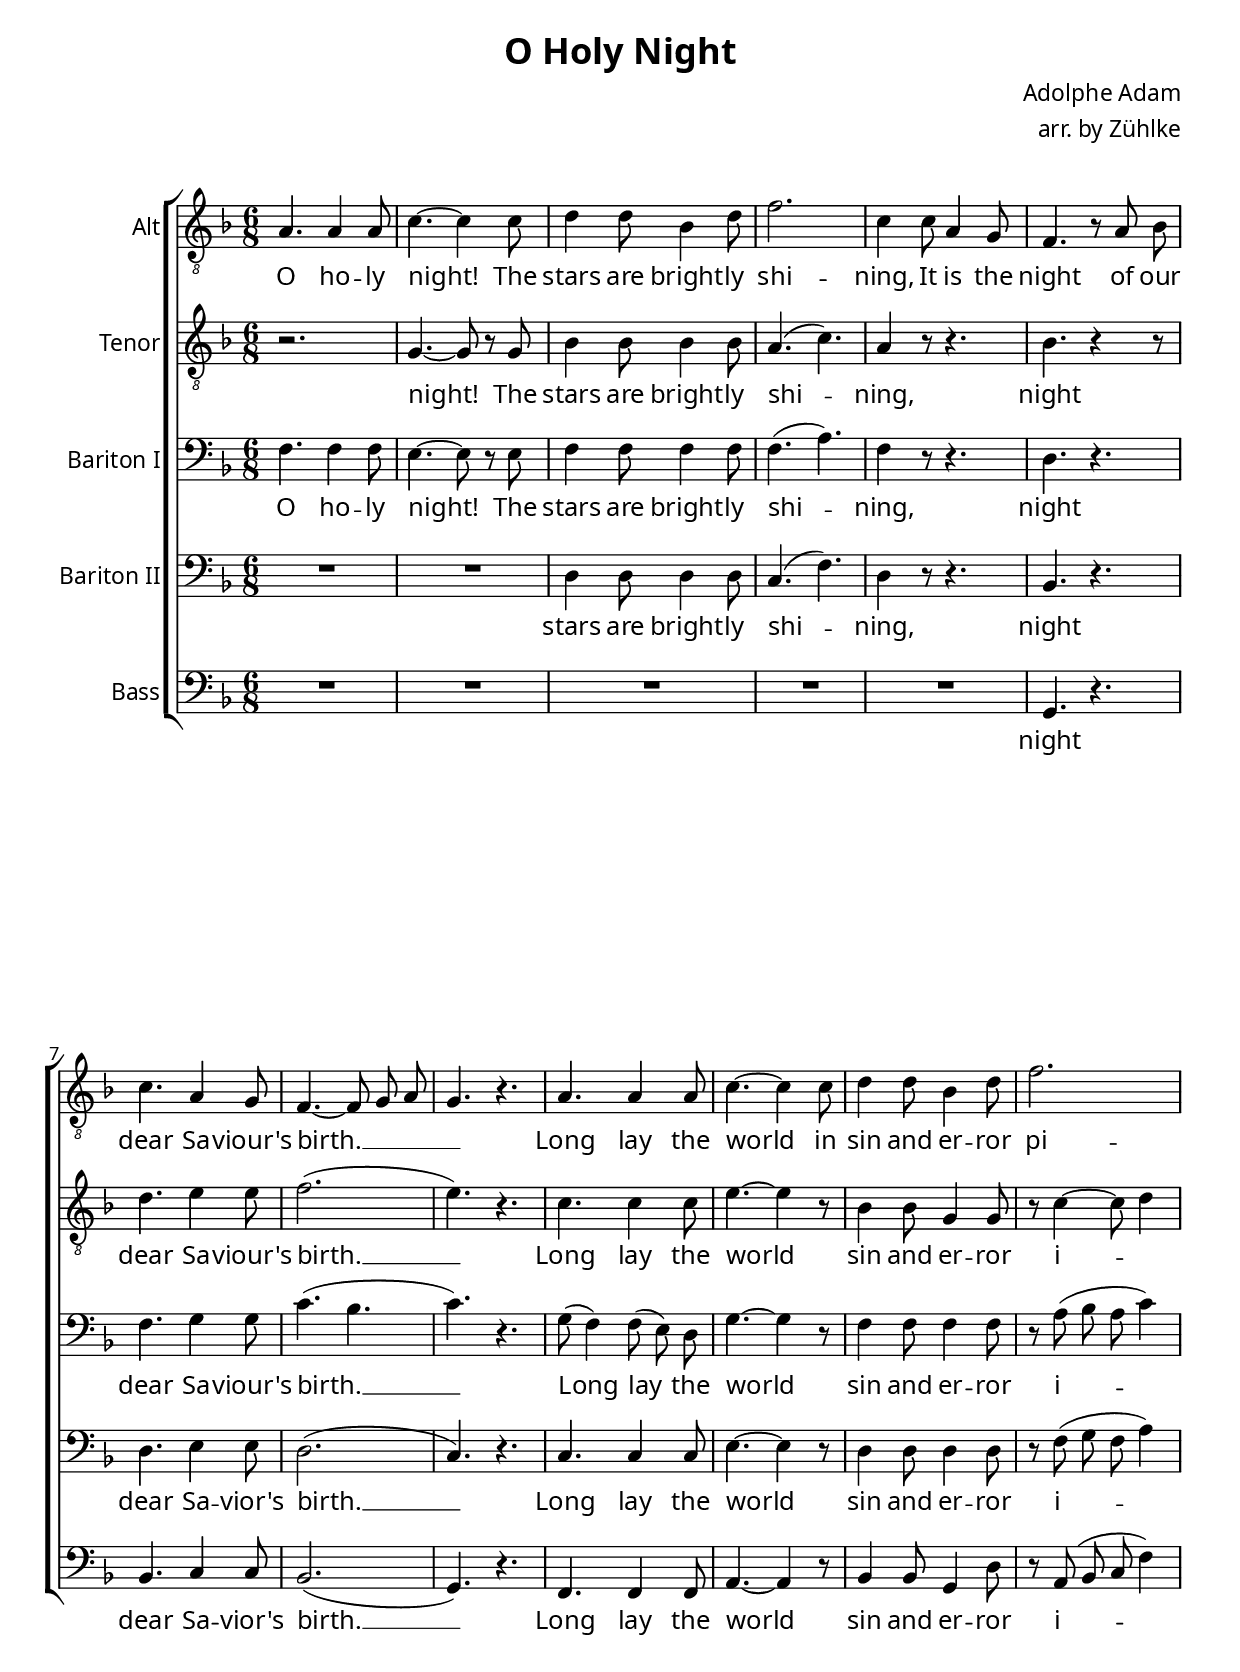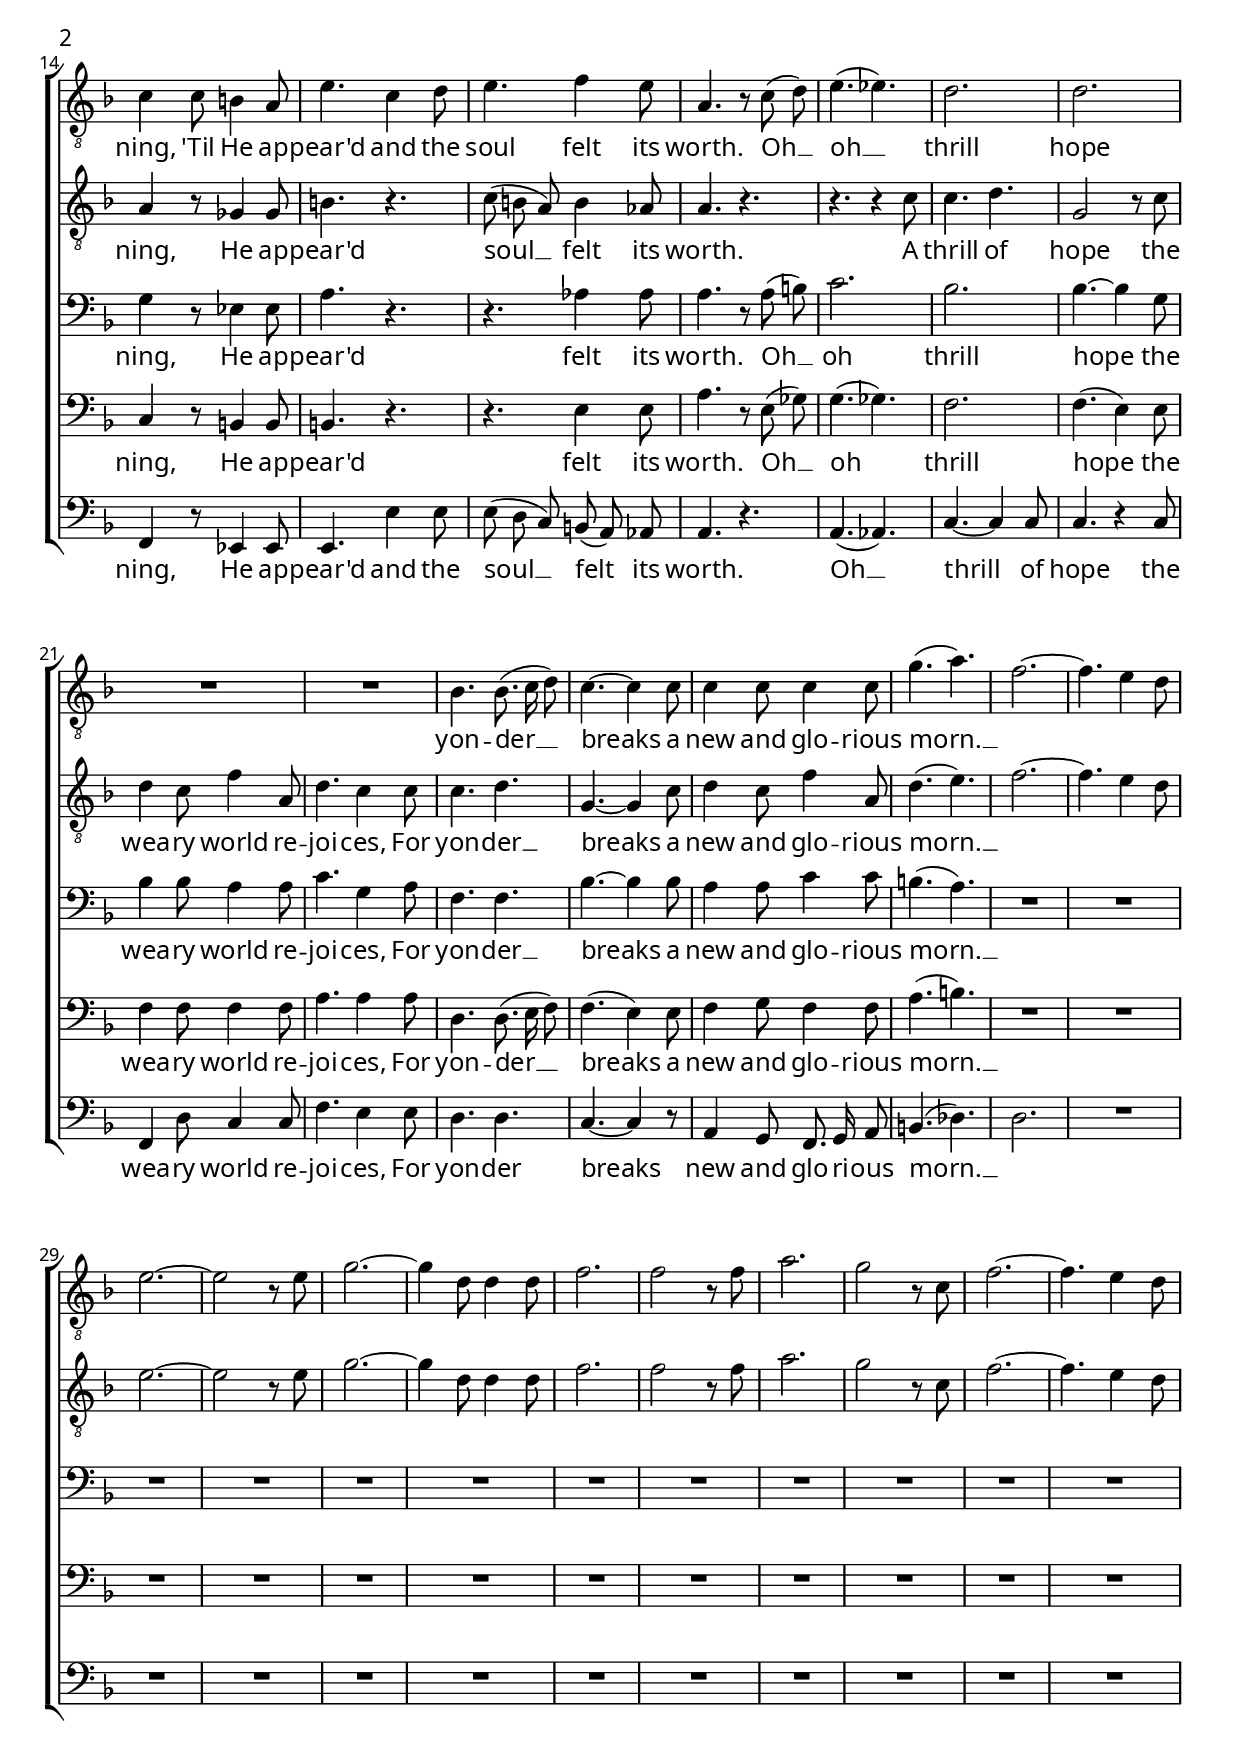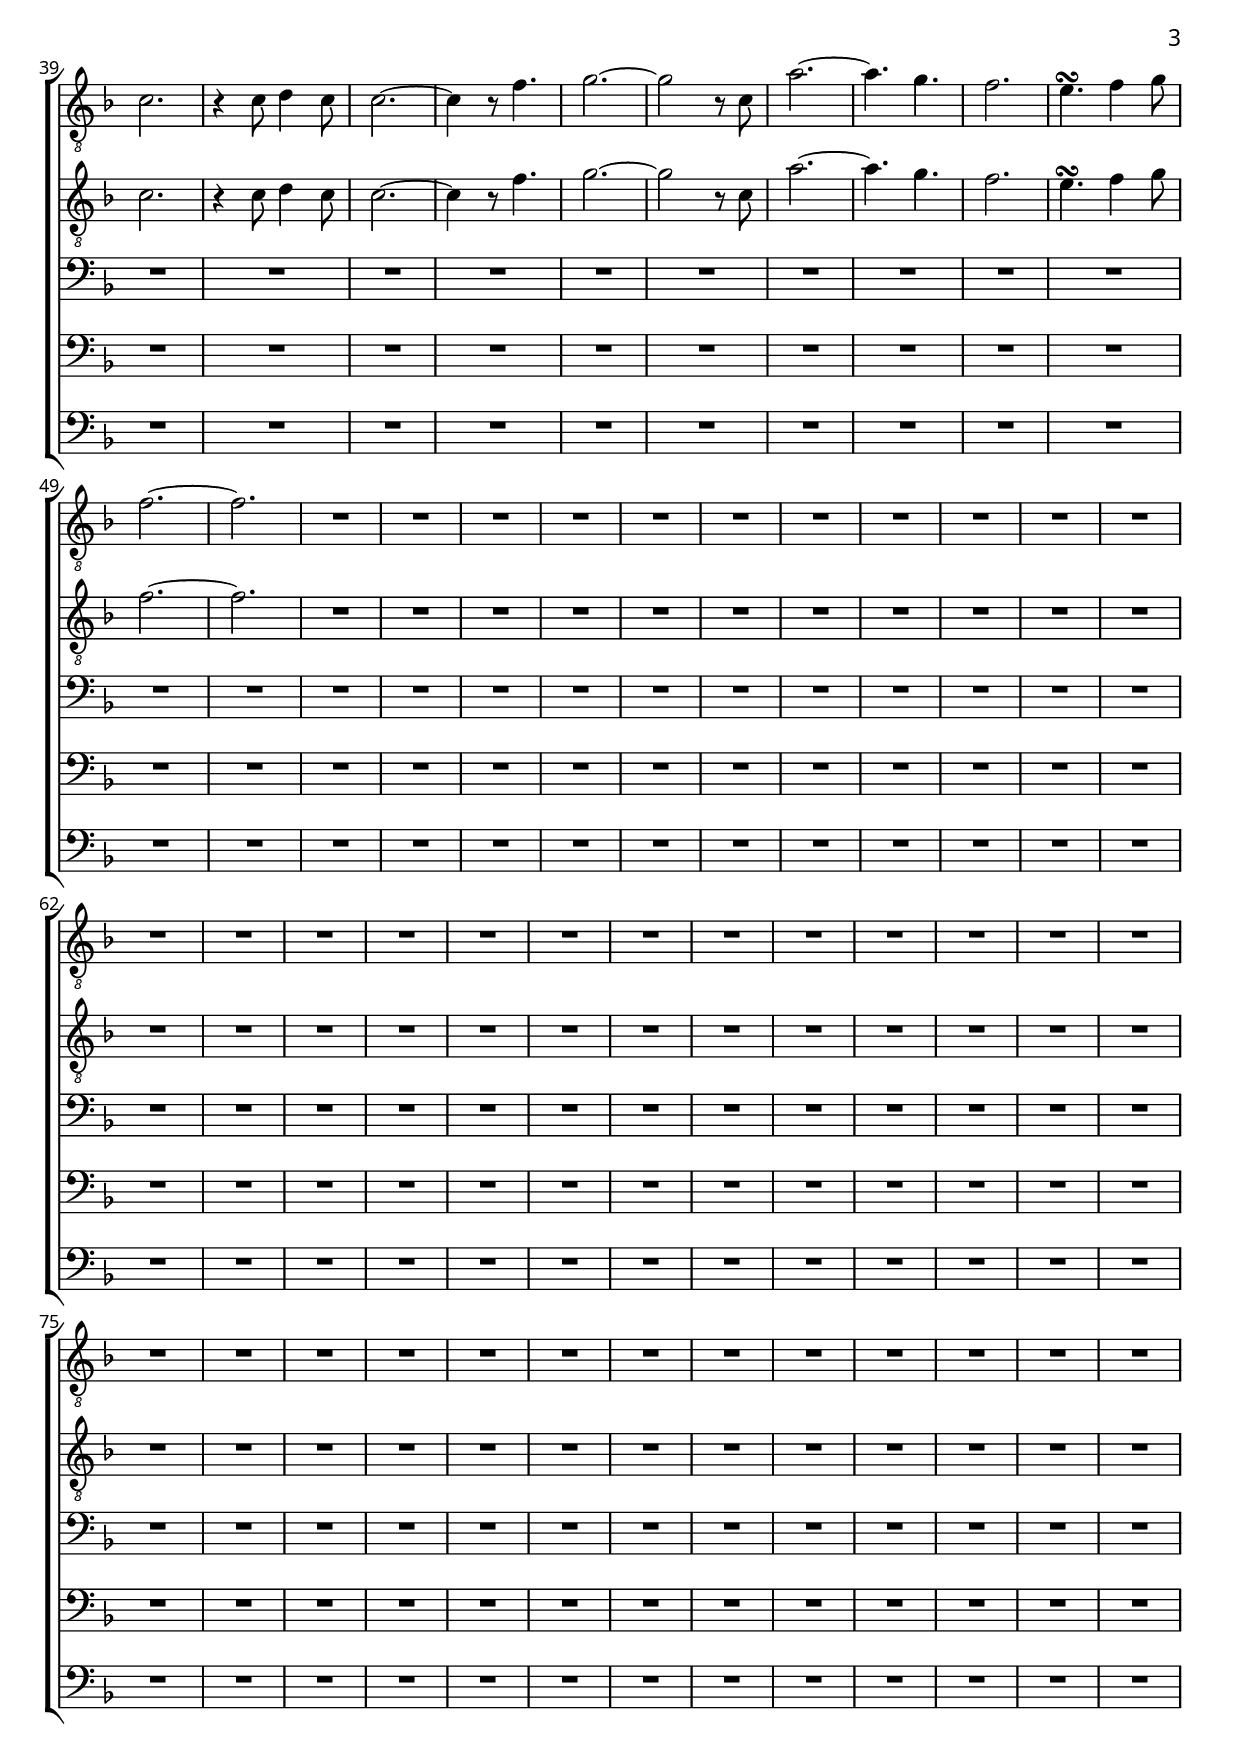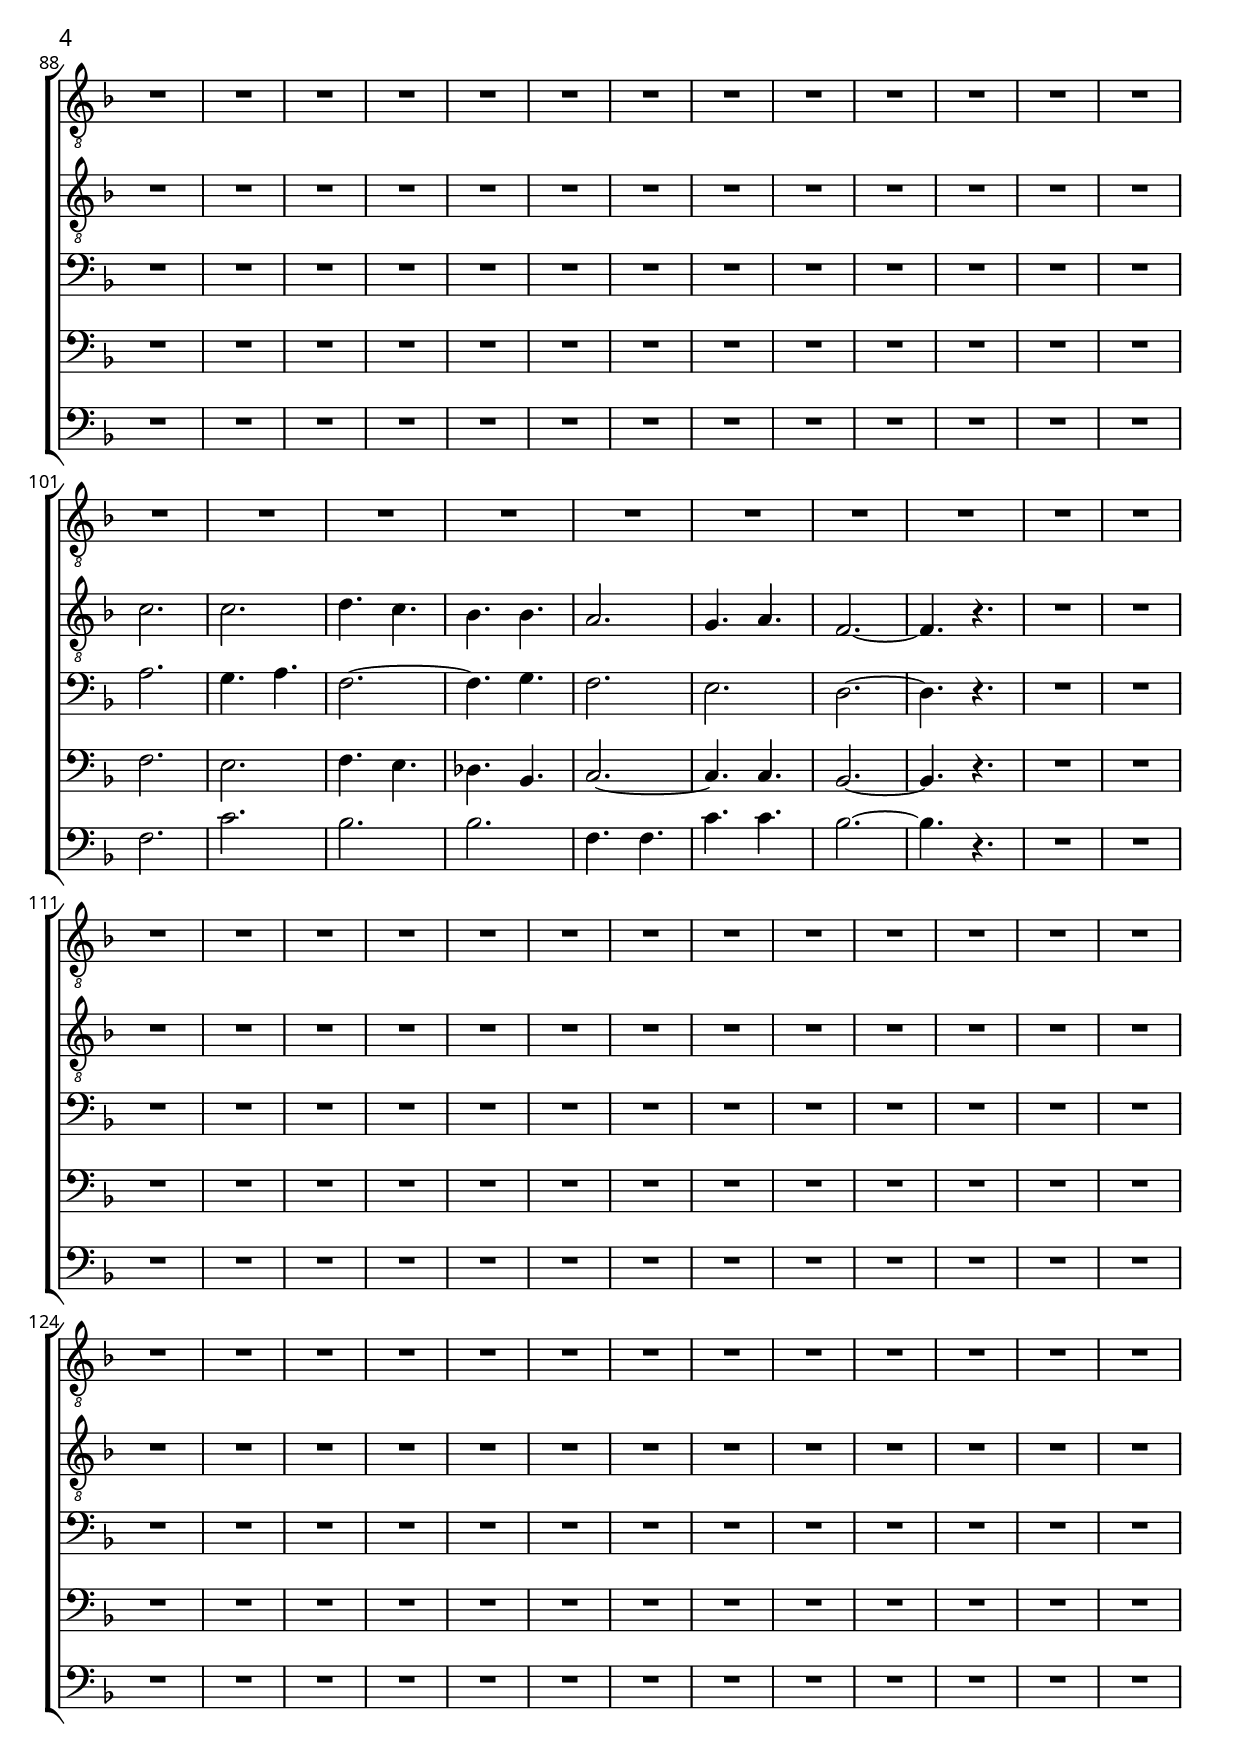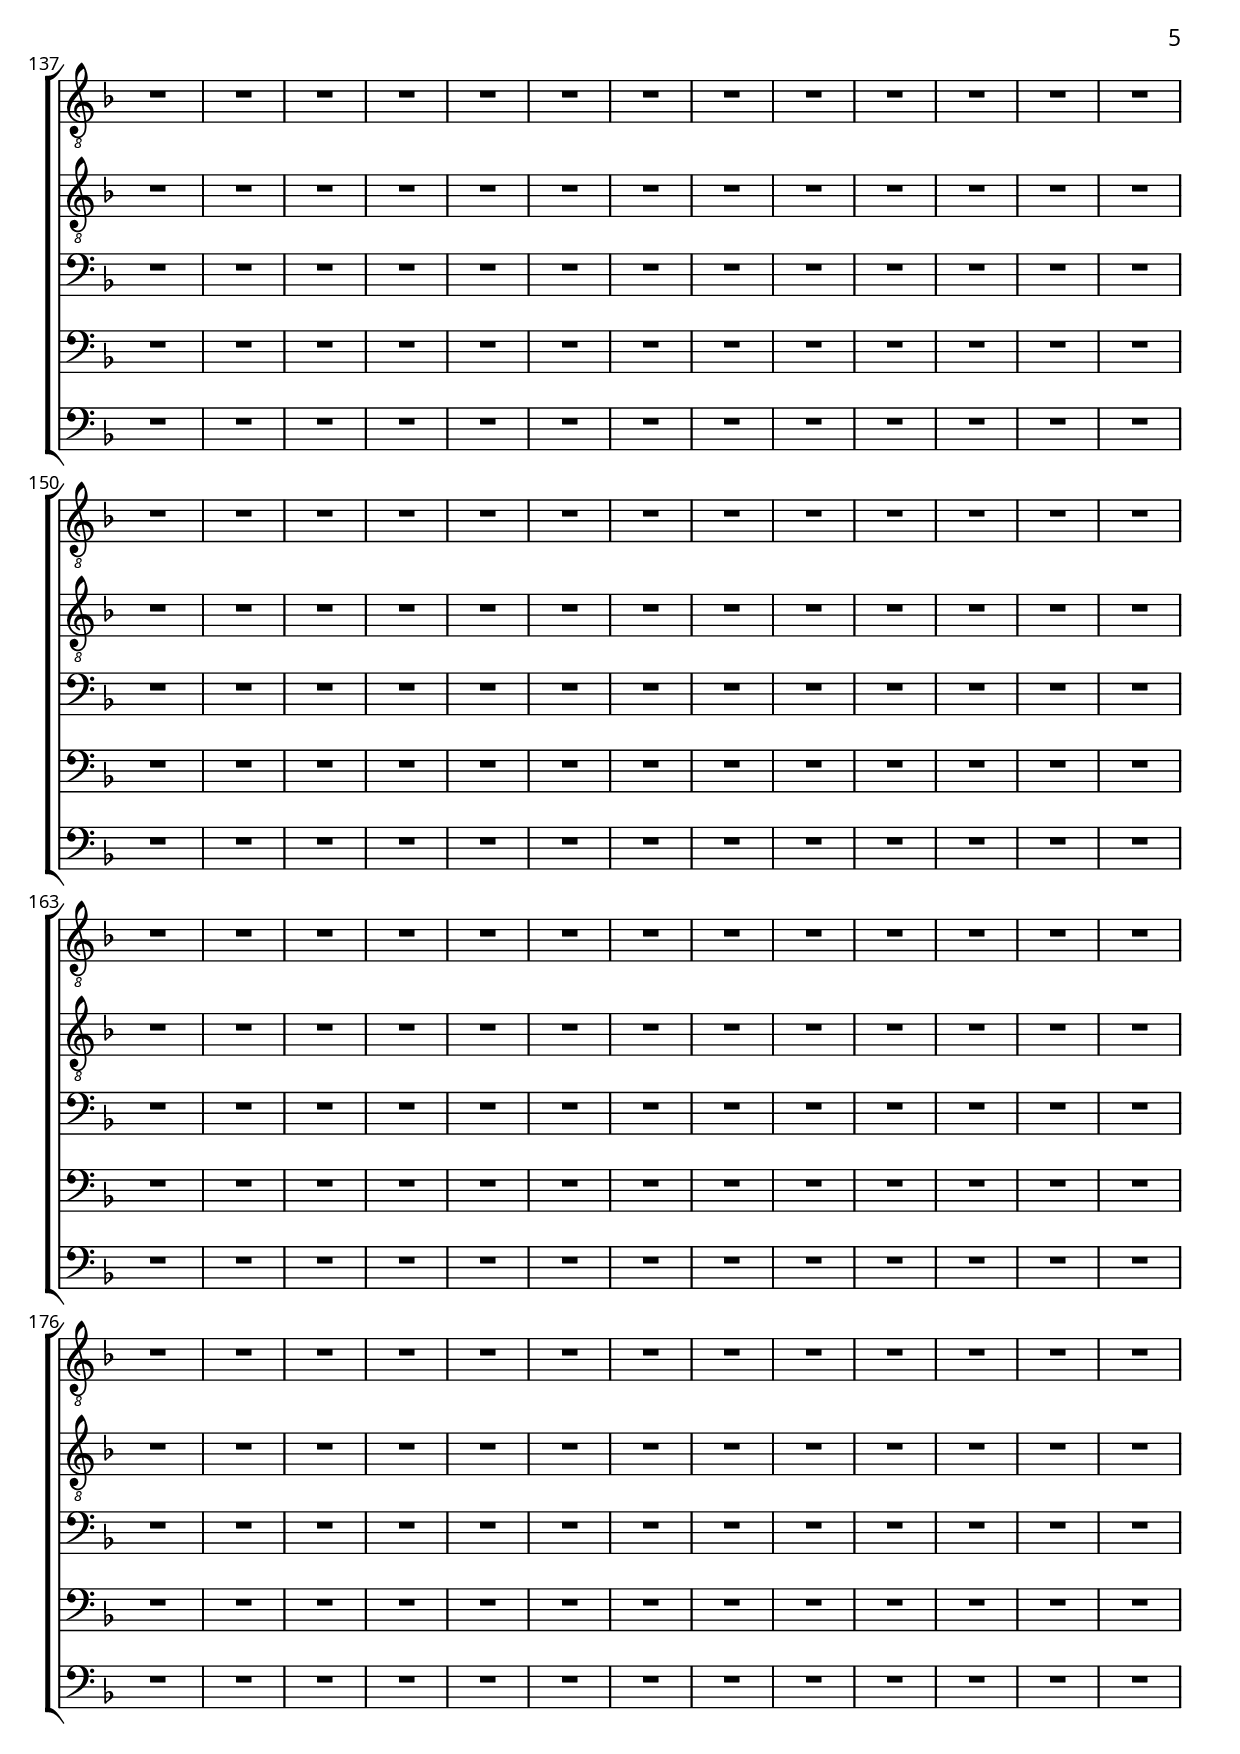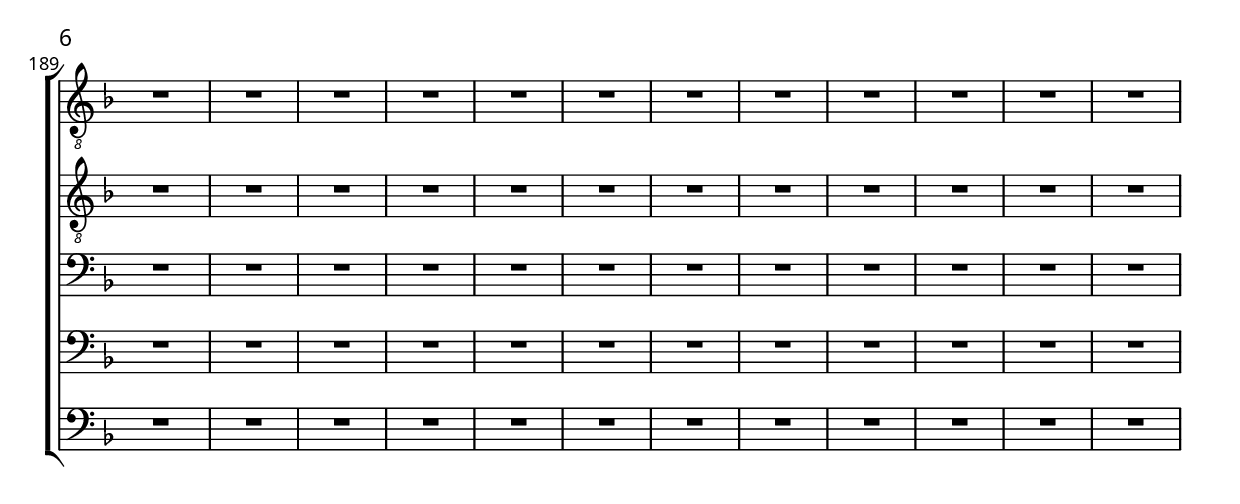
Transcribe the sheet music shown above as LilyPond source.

\version "2.16.2"
\language "deutsch"

\header {
    title = "O Holy Night"
    composer = "Adolphe Adam"
    arranger = "arr. by Zühlke"
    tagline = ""
}

\paper{
    #(set-paper-size "a4") 
    indent = 2\cm
    myStaffSize = #20
    fonts = #(make-pango-font-tree
        "Gentium Book Basic"
        "Corbel"
        "Consolas"
        (/ myStaffSize 20))
}

global = {
    \key f \major
    \time 6/8
    \autoBeamOff
    \override Staff.InstrumentName #'self-alignment-X = #RIGHT
} 


\version "2.16.2"

alt = \relative c' {
    \global
    a4. a4 a8
    c4. ~ c4 c8
    d4 d8 b4 d8
    f2. 
    c4 c8 a4 g8
    f4. r8 a8 b8
    c4. a4 g8
    f4. ~ f8 g8 a8
    g4. r4.
    a4. a4 a8
% 10 ---
    c4. ~ c4 c8
    d4 d8 b4 d8
    f2. 
    c4 c8 h4 a8
    e'4. c4 d8
    e4. f4 e8
    a,4. r8 c ( d )
    e4. ( es4. )
    d2.
    d2. 
% 20 ---
    R2.
    R2.
    b4. b8. ( c16 d8 )
    c4. ~ c4 c8
    c4 c8 c4 c8
    g'4. ( a4. )
    f2. ~
    f4. e4 d8
    e2. ~
    e2 r8 e8
% 30 ---
    g2. ~
    g4 d8 d4 d8
    f2.
    f2 r8 f8
    a2.
    g2 r8 c,8
    f2. ~
    f4. e4 d8
    c2.
    r4 c8 d4 c8
% 40 ---
    c2. ~
    c4 r8 f4.
    g2. ~
    g2 r8 c,8
    a'2. ~
    a4. g4.
    f2.
    e4.\turn f4 g8
    f2. ~
    f2.
% 50 ---
    R2.
    R2.
    R2.
    R2.
    R2.
    R2.
    R2.
    R2.
    R2.
    R2.
% 60 ---
    R2.
    R2.
    R2.
    R2.
    R2.
    R2.
    R2.
    R2.
    R2.
    R2.
% 70 ---
    R2.
    R2.
    R2.
    R2.
    R2.
    R2.
    R2.
    R2.
    R2.
    R2.
% 80 ---
    R2.
    R2.
    R2.
    R2.
    R2.
    R2.
    R2.
    R2.
    R2.
    R2.
% 90 ---
    R2.
    R2.
    R2.
    R2.
    R2.
    R2.
    R2.
    R2.
    R2.
    R2.
% 100 ---
    R2.
    R2.
    R2.
    R2.
    R2.
    R2.
    R2.
    R2.
    R2.
    R2.
% 110 ---
    R2.
    R2.
    R2.
    R2.
    R2.
    R2.
    R2.
    R2.
    R2.
    R2.
% 120 ---
    R2.
    R2.
    R2.
    R2.
    R2.
    R2.
    R2.
    R2.
    R2.
    R2.
% 130 ---
    R2.
    R2.
    R2.
    R2.
    R2.
    R2.
    R2.
    R2.
    R2.
    R2.
% 140 ---
    R2.
    R2.
    R2.
    R2.
    R2.
    R2.
    R2.
    R2.
    R2.
    R2.
% 150 ---
    R2.
    R2.
    R2.
    R2.
    R2.
    R2.
    R2.
    R2.
    R2.
    R2.
% 160 ---
    R2.
    R2.
    R2.
    R2.
    R2.
    R2.
    R2.
    R2.
    R2.
    R2.
% 170 ---
    R2.
    R2.
    R2.
    R2.
    R2.
    R2.
    R2.
    R2.
    R2.
    R2.
% 180 ---
    R2.
    R2.
    R2.
    R2.
    R2.
    R2.
    R2.
    R2.
    R2.
    R2.
% 190 ---
    R2.
    R2.
    R2.
    R2.
    R2.
    R2.
    R2.
    R2.
    R2.
    R2.
% 200 ---
}

altText = \lyricmode {
O ho -- ly night! The stars are bright -- ly shi -- ning,
It is the night of our dear Sa -- viour's birth. __ _ _ _
Long lay the world in sin and er -- ror pi -- ning,
'Til He ap -- pear'd and the soul felt its worth.
Oh __ oh __
thrill hope
yon -- der __ breaks a new and glo -- rious morn. __

}


\version "2.16.2"

tenor = \relative c' {
    \global
    r2.
    g4. ~ g8 r8 g8
    b4 b8 b4 b8
    a4. ( c4. )
    a4 r8 r4.
    b4. r4 r8
    d4. e4 e8  % evtl. streichen
    f2.
    ( e4. ) r4.
    c4. c4 c8
% 10 ---
    e4. ~ e4 r8
    b4 b8 g4 g8
    r8 c4 ~  c8 d4
    a4 r8 ges4 ges8
    h4. r4.
    c8 ( h a ) h4 as8
    a4. r4.
    r4. r4 c8
    c4. d4.
    g,2 r8 c8
% 20 ---
    d4 c8 f4 a,8
    d4. c4 c8
    c4. d4.
    g,4. ~ g4 c8
    d4 c8 f4 a,8
    d4. ( e4. )
    f2. ~
    f4. e4 d8
    e2. ~
    e2 r8 e8
% 30 ---
    g2. ~
    g4 d8 d4 d8
    f2.
    f2 r8 f8
    a2.
    g2 r8 c,8
    f2. ~
    f4. e4 d8
    c2.
    r4 c8 d4 c8
% 40 ---
    c2. ~
    c4 r8 f4. 
    g2. ~
    g2 r8 c,8
    a'2. ~
    a4. g4.
    f2.
    e4.\turn f4 g8
    f2. ~
    f2.
% 50 ---
    R2.
    R2.
    R2.
    R2.
    R2.
    R2.
    R2.
    R2.
    R2.
    R2.
% 60 ---
    R2.
    R2.
    R2.
    R2.
    R2.
    R2.
    R2.
    R2.
    R2.
    R2.
% 70 ---
    R2.
    R2.
    R2.
    R2.
    R2.
    R2.
    R2.
    R2.
    R2.
    R2.
% 80 ---
    R2.
    R2.
    R2.
    R2.
    R2.
    R2.
    R2.
    R2.
    R2.
    R2.
% 90 ---
    R2.
    R2.
    R2.
    R2.
    R2.
    R2.
    R2.
    R2.
    R2.
    R2.
% 100 ---
    c2.
    c2.
    d4. c4.
    b4. b4.
    a2.
    g4. a4.
    f2. ~
    f4. r4.
    R2.
    R2.
% 110 ---
    R2.
    R2.
    R2.
    R2.
    R2.
    R2.
    R2.
    R2.
    R2.
    R2.
% 120 ---
    R2.
    R2.
    R2.
    R2.
    R2.
    R2.
    R2.
    R2.
    R2.
    R2.
% 130 ---
    R2.
    R2.
    R2.
    R2.
    R2.
    R2.
    R2.
    R2.
    R2.
    R2.
% 140 ---
    R2.
    R2.
    R2.
    R2.
    R2.
    R2.
    R2.
    R2.
    R2.
    R2.
% 150 ---
    R2.
    R2.
    R2.
    R2.
    R2.
    R2.
    R2.
    R2.
    R2.
    R2.
% 160 ---
    R2.
    R2.
    R2.
    R2.
    R2.
    R2.
    R2.
    R2.
    R2.
    R2.
% 170 ---
    R2.
    R2.
    R2.
    R2.
    R2.
    R2.
    R2.
    R2.
    R2.
    R2.
% 180 ---
    R2.
    R2.
    R2.
    R2.
    R2.
    R2.
    R2.
    R2.
    R2.
    R2.
% 190 ---
    R2.
    R2.
    R2.
    R2.
    R2.
    R2.
    R2.
    R2.
    R2.
    R2.
% 200 ---
}

tenorText = \lyricmode {
night! The stars are bright -- ly shi -- ning,
night
dear Sa -- viour's birth. __
Long lay the world
sin and er -- ror
i -- _ ning,
He ap -- pear'd soul __ felt its worth.
A thrill of hope the wea -- ry world re -- joi -- ces,
For yon -- der __ breaks a new and glo -- rious morn. __
% For yonder breaks a new and glorious morn.

}


\version "2.16.2"

baritonEins = \relative c {
    \global
    f4. f4 f8
    e4. ~ e8 r8 e8
    f4 f8 f4 f8
    f4. ( a4. )
    f4 r8 r4.
    d4. r4.
    f4. g4 g8
    c4. ( b4.
    c4. ) r4.
    g8 ( f4 ) f8 ( e ) d
% 10 ---
    g4. ~ g4 r8
    f4 f8 f4 f8
    r8 a ( b a c4 )
    g4 r8 es4 es8
    a4. r4.
    r4. as4 as8 
    a4. r8 a ( h )
    c2. 
    b2.
    b4. ~ b4 g8
% 20 ---
    b4 b8 a4 a8
    c4. g4 a8 
    f4. f4.
    b4. ~ b4 b8
    a4 a8 c4 c8
    h4. ( a4. )
    R2.
    R2.
    R2.
    R2.
% 30 ---
    R2.
    R2.
    R2.
    R2.
    R2.
    R2.
    R2.
    R2.
    R2.
    R2.
% 40 ---
    R2.
    R2.
    R2.
    R2.
    R2.
    R2.
    R2.
    R2.
    R2.
    R2.
% 50 ---
    R2.
    R2.
    R2.
    R2.
    R2.
    R2.
    R2.
    R2.
    R2.
    R2.
% 60 ---
    R2.
    R2.
    R2.
    R2.
    R2.
    R2.
    R2.
    R2.
    R2.
    R2.
% 70 ---
    R2.
    R2.
    R2.
    R2.
    R2.
    R2.
    R2.
    R2.
    R2.
    R2.
% 80 ---
    R2.
    R2.
    R2.
    R2.
    R2.
    R2.
    R2.
    R2.
    R2.
    R2.
% 90 ---
    R2.
    R2.
    R2.
    R2.
    R2.
    R2.
    R2.
    R2.
    R2.
    R2.
% 100 ---
    a2.
    g4. a4.
    f2. ~
    f4. g4.
    f2.
    e2.
    d2. ~
    d4. r4.
    R2.
    R2.
% 110 ---
    R2.
    R2.
    R2.
    R2.
    R2.
    R2.
    R2.
    R2.
    R2.
    R2.
% 120 ---
    R2.
    R2.
    R2.
    R2.
    R2.
    R2.
    R2.
    R2.
    R2.
    R2.
% 130 ---
    R2.
    R2.
    R2.
    R2.
    R2.
    R2.
    R2.
    R2.
    R2.
    R2.
% 140 ---
    R2.
    R2.
    R2.
    R2.
    R2.
    R2.
    R2.
    R2.
    R2.
    R2.
% 150 ---
    R2.
    R2.
    R2.
    R2.
    R2.
    R2.
    R2.
    R2.
    R2.
    R2.
% 160 ---
    R2.
    R2.
    R2.
    R2.
    R2.
    R2.
    R2.
    R2.
    R2.
    R2.
% 170 ---
    R2.
    R2.
    R2.
    R2.
    R2.
    R2.
    R2.
    R2.
    R2.
    R2.
% 180 ---
    R2.
    R2.
    R2.
    R2.
    R2.
    R2.
    R2.
    R2.
    R2.
    R2.
% 190 ---
    R2.
    R2.
    R2.
    R2.
    R2.
    R2.
    R2.
    R2.
    R2.
    R2.
% 200 ---
}

baritonEinsText = \lyricmode {
O ho -- ly night! The stars are bright -- ly shi -- ning,
night dear Sa -- viour's birth. __
Long lay the world
sin and er -- ror
i -- ning,
He ap -- pear'd felt its worth.
Oh __ oh
thrill hope
the wea -- ry world re -- joi -- ces,
For yon -- der __ breaks a new and glo -- rious morn. __
}


\version "2.16.2"

baritonZwei = \relative c {
    \global
    R2.
    R2.
    d4 d8 d4 d8
    c4. (f4.  )
    d4 r8 r4.
    b4. r4.
    d4. e4 e8
    d2. (
    c4. ) r4.
    c4. c4 c8
% 10 ---
    e4. ~ e4 r8
    d4 d8 d4 d8
    r8 f ( g f a4 )
    c,4 r8 h4 h8
    h4. r
    r4. e4 e8
    a4. r8 e ( ges )
    g4. ( ges )
    f2.
    f4. ( e4 ) e8
% 20 ---
    f4 f8 f4 f8
    a4. a4 a8
    d,4. d8. ( e16 f8 )
    f4. ( e4 ) e8
    f4 g8 f4 f8
    a4. ( h4. )
    R2.
    R2.
    R2.
    R2.
% 30 ---
    R2.
    R2.
    R2.
    R2.
    R2.
    R2.
    R2.
    R2.
    R2.
    R2.
% 40 ---
    R2.
    R2.
    R2.
    R2.
    R2.
    R2.
    R2.
    R2.
    R2.
    R2.
% 50 ---
    R2.
    R2.
    R2.
    R2.
    R2.
    R2.
    R2.
    R2.
    R2.
    R2.
% 60 ---
    R2.
    R2.
    R2.
    R2.
    R2.
    R2.
    R2.
    R2.
    R2.
    R2.
% 70 ---
    R2.
    R2.
    R2.
    R2.
    R2.
    R2.
    R2.
    R2.
    R2.
    R2.
% 80 ---
    R2.
    R2.
    R2.
    R2.
    R2.
    R2.
    R2.
    R2.
    R2.
    R2.
% 90 ---
    R2.
    R2.
    R2.
    R2.
    R2.
    R2.
    R2.
    R2.
    R2.
    R2.
% 100 ---
    f2.
    e2.
    f4. e4.
    des4. b4.
    c2. ~
    c4. c4.
    b2. ~
    b4. r4.
    R2.
    R2.
% 110 ---
    R2.
    R2.
    R2.
    R2.
    R2.
    R2.
    R2.
    R2.
    R2.
    R2.
% 120 ---
    R2.
    R2.
    R2.
    R2.
    R2.
    R2.
    R2.
    R2.
    R2.
    R2.
% 130 ---
    R2.
    R2.
    R2.
    R2.
    R2.
    R2.
    R2.
    R2.
    R2.
    R2.
% 140 ---
    R2.
    R2.
    R2.
    R2.
    R2.
    R2.
    R2.
    R2.
    R2.
    R2.
% 150 ---
    R2.
    R2.
    R2.
    R2.
    R2.
    R2.
    R2.
    R2.
    R2.
    R2.
% 160 ---
    R2.
    R2.
    R2.
    R2.
    R2.
    R2.
    R2.
    R2.
    R2.
    R2.
% 170 ---
    R2.
    R2.
    R2.
    R2.
    R2.
    R2.
    R2.
    R2.
    R2.
    R2.
% 180 ---
    R2.
    R2.
    R2.
    R2.
    R2.
    R2.
    R2.
    R2.
    R2.
    R2.
% 190 ---
    R2.
    R2.
    R2.
    R2.
    R2.
    R2.
    R2.
    R2.
    R2.
    R2.
% 200 ---
}

baritonZweiText = \lyricmode {
stars are bright -- ly shi -- ning, night
dear Sa -- vior's birth. __
Long lay the world
sin and er -- ror
i -- ning,
He ap -- pear'd felt its worth.
Oh __ oh
thrill hope
the wea -- ry world re -- joi -- ces,
For yon -- der __ breaks a new and glo -- rious morn. __
}

\version "2.16.2"

bass = \relative c {
    \global
    R2.
    R2.
    R2.
    R2.
    R2.
    g4. r4.
    b4. c4 c8
    b2. (
    g4. ) r4.
    f4. f4 f8
% 10 ---
    a4. ~ a4 r8
    b4 b8 g4 d'8
    r8 a ( b c f4 )
    f,4 r8 es4 es8
    e4. e'4 e8
    e8 ( d c ) h ( a ) as
    a4. r4.
    a4. ( as4. )
    c4. ~ c4 c8
    c4. r4 c8
% 20 ---
    f,4 d'8 c4 c8
    f4. e4 e8
       d4. d4.
    c4. ~ c4 r8
    a4 g8 f8. g16 a8
    h4. ( des4. )
    d2.
    R2.
    R2.
    R2.
% 30 ---
    R2.
    R2.
    R2.
    R2.
    R2.
    R2.
    R2.
    R2.
    R2.
    R2.
% 40 ---
    R2.
    R2.
    R2.
    R2.
    R2.
    R2.
    R2.
    R2.
    R2.
    R2.
% 50 ---
    R2.
    R2.
    R2.
    R2.
    R2.
    R2.
    R2.
    R2.
    R2.
    R2.
% 60 ---
    R2.
    R2.
    R2.
    R2.
    R2.
    R2.
    R2.
    R2.
    R2.
    R2.
% 70 ---
    R2.
    R2.
    R2.
    R2.
    R2.
    R2.
    R2.
    R2.
    R2.
    R2.
% 80 ---
    R2.
    R2.
    R2.
    R2.
    R2.
    R2.
    R2.
    R2.
    R2.
    R2.
% 90 ---
    R2.
    R2.
    R2.
    R2.
    R2.
    R2.
    R2.
    R2.
    R2.
    R2.
% 100 ---
    f2.
    c'2.
    b2.
    b2.
    f4. f4.
    c'4. c4.
    b2. ~
    b4. r4.
    R2.
    R2.
% 110 ---
    R2.
    R2.
    R2.
    R2.
    R2.
    R2.
    R2.
    R2.
    R2.
    R2.
% 120 ---
    R2.
    R2.
    R2.
    R2.
    R2.
    R2.
    R2.
    R2.
    R2.
    R2.
% 130 ---
    R2.
    R2.
    R2.
    R2.
    R2.
    R2.
    R2.
    R2.
    R2.
    R2.
% 140 ---
    R2.
    R2.
    R2.
    R2.
    R2.
    R2.
    R2.
    R2.
    R2.
    R2.
% 150 ---
    R2.
    R2.
    R2.
    R2.
    R2.
    R2.
    R2.
    R2.
    R2.
    R2.
% 160 ---
    R2.
    R2.
    R2.
    R2.
    R2.
    R2.
    R2.
    R2.
    R2.
    R2.
% 170 ---
    R2.
    R2.
    R2.
    R2.
    R2.
    R2.
    R2.
    R2.
    R2.
    R2.
% 180 ---
    R2.
    R2.
    R2.
    R2.
    R2.
    R2.
    R2.
    R2.
    R2.
    R2.
% 190 ---
    R2.
    R2.
    R2.
    R2.
    R2.
    R2.
    R2.
    R2.
    R2.
    R2.
% 200 ---
}

bassText = \lyricmode {
night
dear Sa -- vior's birth. __
Long lay the world
sin and er -- ror
i -- ning,
He ap -- pear'd and the
soul __ felt its worth.
Oh __ thrill of hope
the wea -- ry world re -- joi -- ces,
For yon -- der breaks
new and glo -- ri -- ous morn. __
}



altStimme = \new Voice = "alt" \transpose f f { \alt }
tenorStimme = \new Voice = "tenor" \transpose f f { \tenor }
baritonEinsStimme = \new Voice = "baritonEins" \transpose f f { \baritonEins }
baritonZweiStimme = \new Voice = "baritonZwei" \transpose f f { \baritonZwei }
bassStimme = \new Voice = "bass" \transpose f f { \bass }

altSystem = \new Staff \with {
    midiInstrument = "flute"
    instrumentName = "Alt"
} {
    \clef "treble_8"
    \altStimme
}

tenorSystem = \new Staff \with {
    midiInstrument = "flute"
    instrumentName = "Tenor"
} {
    \clef "treble_8"
    \tenorStimme
}

baritonEinsSystem = \new Staff \with {
    midiInstrument = "flute"
    instrumentName = "Bariton I"
} {
    \clef "bass"
    \baritonEinsStimme
}

baritonZweiSystem = \new Staff \with {
    midiInstrument = "flute"
    instrumentName = "Bariton II"
} {
    \clef "bass"
    \baritonZweiStimme
}

bassSystem = \new Staff \with {
    midiInstrument = "flute"
    instrumentName = "Bass"
} {
    \clef "bass"
    \bassStimme
}

altSystemText = \new Lyrics \lyricsto "alt" \altText
tenorSystemText = \new Lyrics \lyricsto "tenor" \tenorText
baritonEinsSystemText = \new Lyrics \lyricsto "baritonEins" \baritonEinsText
baritonZweiSystemText = \new Lyrics \lyricsto "baritonZwei" \baritonZweiText
bassSystemText = \new Lyrics \lyricsto "bass" \bassText

akkolade = \new ChoirStaff <<
    \altSystem
    \altSystemText

    \tenorSystem
    \tenorSystemText

    \baritonEinsSystem
    \baritonEinsSystemText

    \baritonZweiSystem
    \baritonZweiSystemText
    
    \bassSystem
    \bassSystemText

>>
% showLastLength = R2.*100
\score { 
    << \akkolade >>
    \layout { }
    \midi {
        \context {
          \Score
          tempoWholesPerMinute = #(ly:make-moment 90 4)
        }
    }
}